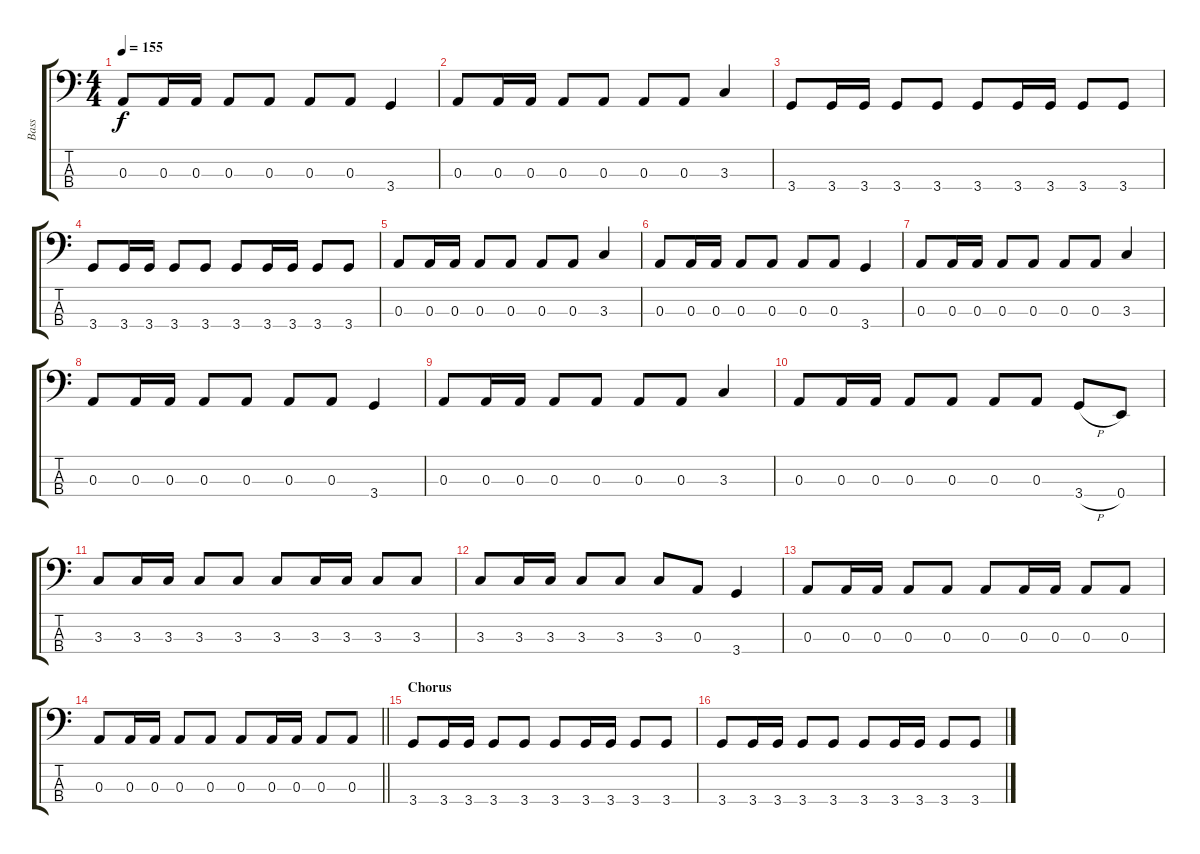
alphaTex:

\track ("Bass" "Bass") {instrument electricbassfinger}
\staff {score tabs}
\tuning (G2 D2 A1 E1) {hide}
\ts (4 4)
\tempo 155
\clef f4
\ks c
0.3.8{dy f} 0.3.16 0.3.16 0.3.8 0.3.8 0.3.8 0.3.8 3.4.4 |
0.3.8 0.3.16 0.3.16 0.3.8 0.3.8 0.3.8 0.3.8 3.3.4 |
3.4.8 3.4.16 3.4.16 3.4.8 3.4.8 3.4.8 3.4.16 3.4.16 3.4.8 3.4.8 |
3.4.8 3.4.16 3.4.16 3.4.8 3.4.8 3.4.8 3.4.16 3.4.16 3.4.8 3.4.8 |
0.3.8 0.3.16 0.3.16 0.3.8 0.3.8 0.3.8 0.3.8 3.3.4 |
0.3.8 0.3.16 0.3.16 0.3.8 0.3.8 0.3.8 0.3.8 3.4.4 |
0.3.8 0.3.16 0.3.16 0.3.8 0.3.8 0.3.8 0.3.8 3.3.4 |
0.3.8 0.3.16 0.3.16 0.3.8 0.3.8 0.3.8 0.3.8 3.4.4 |
0.3.8 0.3.16 0.3.16 0.3.8 0.3.8 0.3.8 0.3.8 3.3.4 |
0.3.8 0.3.16 0.3.16 0.3.8 0.3.8 0.3.8 0.3.8 3.4{h}.8 0.4.8 |
3.3.8 3.3.16 3.3.16 3.3.8 3.3.8 3.3.8 3.3.16 3.3.16 3.3.8 3.3.8 |
3.3.8 3.3.16 3.3.16 3.3.8 3.3.8 3.3.8 0.3.8 3.4.4 |
0.3.8 0.3.16 0.3.16 0.3.8 0.3.8 0.3.8 0.3.16 0.3.16 0.3.8 0.3.8 |
\barLineRight lightlight
0.3.8 0.3.16 0.3.16 0.3.8 0.3.8 0.3.8 0.3.16 0.3.16 0.3.8 0.3.8 |
\section ("" "Chorus")
3.4.8 3.4.16 3.4.16 3.4.8 3.4.8 3.4.8 3.4.16 3.4.16 3.4.8 3.4.8 |
3.4.8 3.4.16 3.4.16 3.4.8 3.4.8 3.4.8 3.4.16 3.4.16 3.4.8 3.4.8
